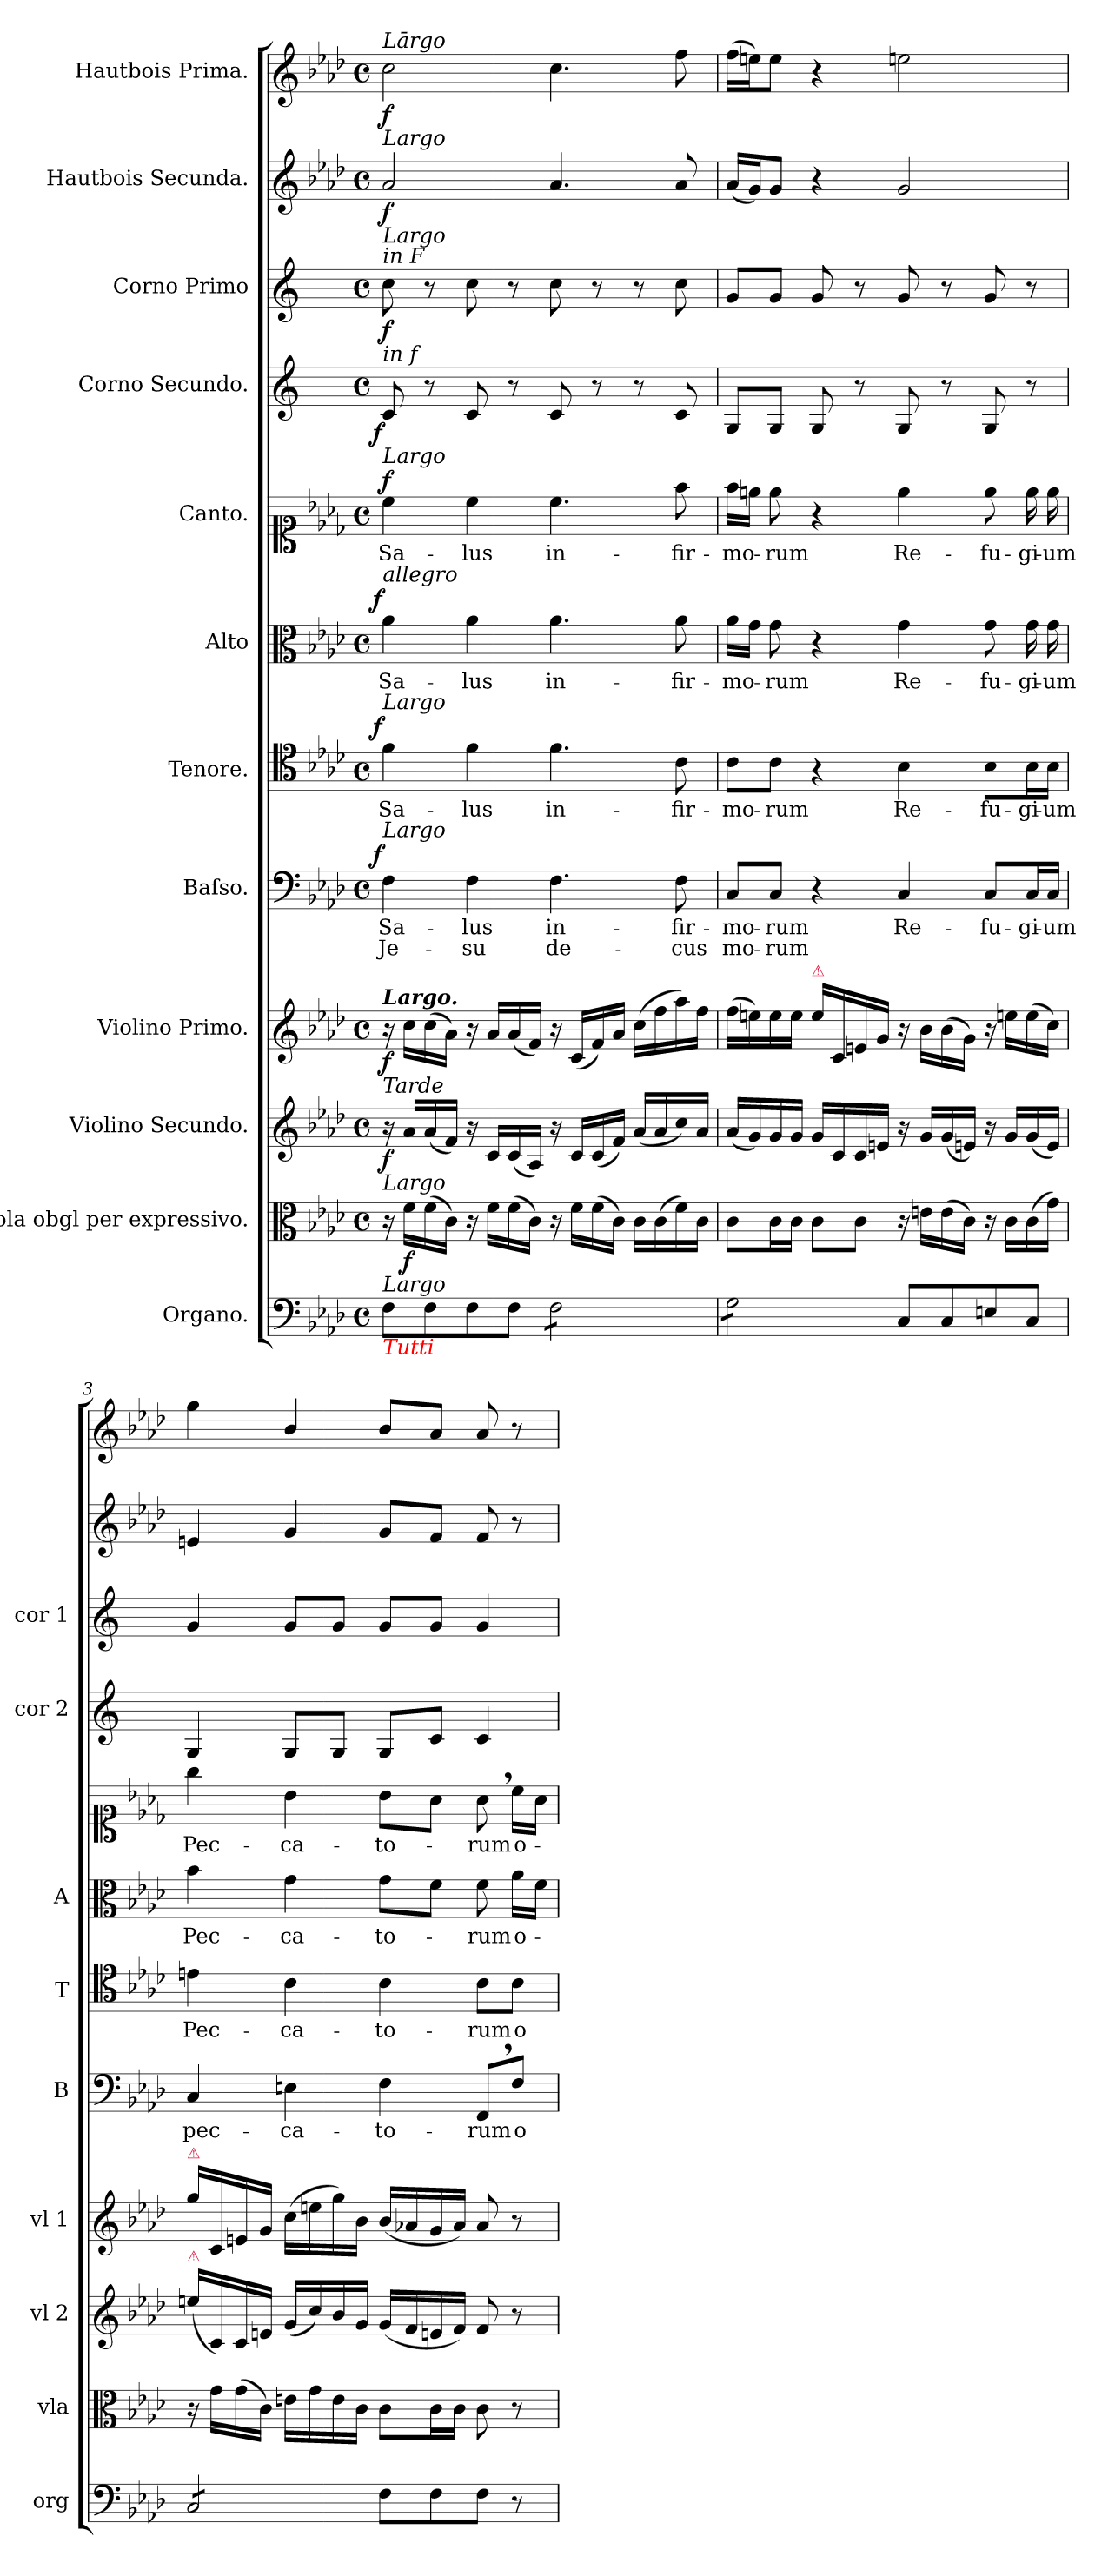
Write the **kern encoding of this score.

**kern	**kern	**dynam	**kern	**dynam	**kern	**dynam	**kern	**text	**text	**dynam	**kern	**text	**dynam	**kern	**text	**dynam	**kern	**text	**dynam	**kern	**dynam	**kern	**dynam	**kern	**dynam	**kern	**dynam
*part12	*part11	*part11	*part10	*part10	*part9	*part9	*part8	*part8	*part8	*part8	*part7	*part7	*part7	*part6	*part6	*part6	*part5	*part5	*part5	*part4	*part4	*part3	*part3	*part2	*part2	*part1	*part1
*staff12	*staff11	*staff11	*staff10	*staff10	*staff9	*staff9	*staff8	*staff8	*staff8	*staff8	*staff7	*staff7	*staff7	*staff6	*staff6	*staff6	*staff5	*staff5	*staff5	*staff4	*staff4	*staff3	*staff3	*staff2	*staff2	*staff1	*staff1
*I"Organo.	*I"Viola obgl per expressivo.	*	*I"Violino Secundo.	*	*I"Violino Primo.	*	*I"Baſso.	*	*	*	*I"Tenore.	*	*	*I"Alto	*	*	*I"Canto.	*	*	*I"Corno Secundo.	*	*I"Corno Primo	*	*I"Hautbois Secunda.	*	*I"Hautbois Prima.	*
*I'org	*I'vla	*	*I'vl 2	*	*I'vl 1	*	*I'B	*	*	*	*I'T	*	*	*I'A	*	*	*	*	*	*I'cor 2	*	*I'cor 1	*	*	*	*	*
*clefF4	*clefC3	*	*clefG2	*	*clefG2	*	*clefF4	*	*	*	*clefC4	*	*	*clefC3	*	*	*clefC1	*	*	*clefG2	*	*clefG2	*	*clefG2	*	*clefG2	*
*	*	*	*	*	*	*	*	*	*	*	*	*	*	*	*	*	*	*	*	*ITrd4c7	*	*ITrd4c7	*	*	*	*	*
*k[b-e-a-d-]	*k[b-e-a-d-]	*	*k[b-e-a-d-]	*	*k[b-e-a-d-]	*	*k[b-e-a-d-]	*	*	*	*k[b-e-a-d-]	*	*	*k[b-e-a-d-]	*	*	*k[b-e-a-d-]	*	*	*k[b-]	*	*k[b-]	*	*k[b-e-a-d-]	*	*k[b-e-a-d-]	*
*f:	*f:	*	*f:	*	*f:	*	*f:	*	*	*	*f:	*	*	*f:	*	*	*f:	*	*	*	*	*	*	*f:	*	*f:	*
*M4/4	*M4/4	*	*M4/4	*	*M4/4	*	*M4/4	*	*	*	*M4/4	*	*	*M4/4	*	*	*M4/4	*	*	*M4/4	*	*M4/4	*	*M4/4	*	*M4/4	*
*met(c)	*met(c)	*	*met(c)	*	*met(c)	*	*met(c)	*	*	*	*met(c)	*	*	*met(c)	*	*	*met(c)	*	*	*met(c)	*	*met(c)	*	*met(c)	*	*met(c)	*
=1	=1	=1	=1	=1	=1	=1	=1	=1	=1	=1	=1	=1	=1	=1	=1	=1	=1	=1	=1	=1	=1	=1	=1	=1	=1	=1	=1
!	!	!	!	!	!	!	!	!	!	!	!	!	!	!	!	!	!	!	!	!	!	!	!	!	!	!LO:TX:a:i:t=Lārgo	!
!	!	!	!	!	!	!	!	!	!	!	!	!	!	!	!	!	!	!	!	!	!	!	!	!LO:TX:a:i:t=Largo	!	!	!
!	!	!	!	!	!	!	!	!	!	!	!	!	!	!	!	!	!	!	!	!	!	!LO:TX:a:i:t=Largo\nin F	!	!	!	!	!
!	!	!	!	!	!	!	!	!	!	!	!	!	!	!	!	!	!	!	!	!LO:TX:a:i:t=in f	!	!	!	!	!	!	!
!	!	!	!	!	!	!	!	!	!	!	!	!	!	!	!	!	!LO:TX:a:i:t=Largo	!	!	!	!	!	!	!	!	!	!
!	!	!	!	!	!	!	!	!	!	!	!	!	!	!LO:TX:a:i:t=allegro	!	!	!	!	!	!	!	!	!	!	!	!	!
!	!	!	!	!	!	!	!	!	!	!	!LO:TX:a:i:t=Largo	!	!	!	!	!	!	!	!	!	!	!	!	!	!	!	!
!	!	!	!	!	!	!	!LO:TX:a:i:t=Largo	!	!	!	!	!	!	!	!	!	!	!	!	!	!	!	!	!	!	!	!
!	!	!	!	!	!LO:TX:a:Bi:t=Largo.	!	!	!	!	!	!	!	!	!	!	!	!	!	!	!	!	!	!	!	!	!	!
!	!	!	!LO:TX:a:i:t=Tarde	!	!	!	!	!	!	!	!	!	!	!	!	!	!	!	!	!	!	!	!	!	!	!	!
!	!LO:TX:a:i:t=Largo	!	!	!	!	!	!	!	!	!	!	!	!	!	!	!	!	!	!	!	!	!	!	!	!	!	!
!LO:TX:b:i:color=red:t=Tutti	!	!	!	!	!	!	!	!	!	!	!	!	!	!	!	!	!	!	!	!	!	!	!	!	!	!	!
!LO:TX:a:i:t=Largo	!	!	!	!	!	!	!	!	!	!	!	!	!	!	!	!	!	!	!	!	!	!	!	!	!	!	!
!	!	!	!	!	!	!	!	!	!	!LO:DY:a:rj	!	!	!LO:DY:b:rj	!	!	!LO:DY:a:rj	!	!	!LO:DY:a	!	!LO:DY:rj	!	!	!	!	!	!
8F\L	16r	.	16r	f	16r	f	4F\	Sa-	Je-	f	4f\	Sa-	f	4a-\	Sa-	f	4cc\	Sa-	f	8F/	f	8f\	f	2a-/	f	2cc\	f
.	16f\LL	f	16a-/LL	.	16cc\LL	.	.	.	.	.	.	.	.	.	.	.	.	.	.	.	.	.	.	.	.	.	.
8F\	(16f\	.	(16a-/	.	(16cc\	.	.	.	.	.	.	.	.	.	.	.	.	.	.	8r	.	8r	.	.	.	.	.
.	16c\JJ)	.	16f/JJ)	.	16a-\JJ)	.	.	.	.	.	.	.	.	.	.	.	.	.	.	.	.	.	.	.	.	.	.
8F\	16r	.	16r	.	16r	.	4F\	-lus	-su	.	4f\	-lus	.	4a-\	-lus	.	4cc\	-lus	.	8F/	.	8f\	.	.	.	.	.
.	16f\LL	.	16c/LL	.	16a-/LL	.	.	.	.	.	.	.	.	.	.	.	.	.	.	.	.	.	.	.	.	.	.
8F\J	(16f\	.	(16c/	.	(16a-/	.	.	.	.	.	.	.	.	.	.	.	.	.	.	8r	.	8r	.	.	.	.	.
.	16c\JJ)	.	16A-/JJ)	.	16f/JJ)	.	.	.	.	.	.	.	.	.	.	.	.	.	.	.	.	.	.	.	.	.	.
*tremolo	*	*	*	*	*	*	*	*	*	*	*	*	*	*	*	*	*	*	*	*	*	*	*	*	*	*	*
8F\L	16r	.	16r	.	16r	.	4.F\	in-	de-	.	4.f\	in-	.	4.a-\	in-	.	4.cc\	in-	.	8F/	.	8f\	.	4.a-/	.	4.cc\	.
.	16f\LL	.	16c/LL	.	(16c/LL	.	.	.	.	.	.	.	.	.	.	.	.	.	.	.	.	.	.	.	.	.	.
8F\	(16f\	.	(16c/	.	16f/)	.	.	.	.	.	.	.	.	.	.	.	.	.	.	8r	.	8r	.	.	.	.	.
.	16c\JJ)	.	16f/JJ)	.	16a-/JJ	.	.	.	.	.	.	.	.	.	.	.	.	.	.	.	.	.	.	.	.	.	.
8F\	16c\LL	.	(16a-/LL	.	(16cc\LL	.	.	.	.	.	.	.	.	.	.	.	.	.	.	8r	.	8r	.	.	.	.	.
.	(16c\	.	16a-/	.	16ff\	.	.	.	.	.	.	.	.	.	.	.	.	.	.	.	.	.	.	.	.	.	.
8F\J	16f\)	.	16cc/)	.	16aa-\)	.	8F\	-fir-	-cus	.	8c\	-fir-	.	8a-\	-fir-	.	8ff\	-fir-	.	8F/	.	8f\	.	8a-/	.	8ff\	.
.	16c\JJ	.	16a-/JJ	.	16ff\JJ	.	.	.	.	.	.	.	.	.	.	.	.	.	.	.	.	.	.	.	.	.	.
=2	=2	=2	=2	=2	=2	=2	=2	=2	=2	=2	=2	=2	=2	=2	=2	=2	=2	=2	=2	=2	=2	=2	=2	=2	=2	=2	=2
8G\L	8c\L	.	(16a-/LL	.	(16ff\LL	.	8C/L	-mo-	mo-	.	8c\L	-mo-	.	16a-\LL	-mo-	.	16ff\LL	-mo-	.	8C/L	.	8c/L	.	(16a-/LL	.	(16ff\LL	.
.	.	.	16g/)	.	16een\)	.	.	.	.	.	.	.	.	16g\JJ	.	.	16een\JJ	.	.	.	.	.	.	16g/J)	.	16een\J)	.
8G\	16c\L	.	16g/	.	16ee\	.	8C/J	-rum	-rum	.	8c\J	-rum	.	8g\	-rum	.	8ee\	-rum	.	8C/J	.	8c/J	.	8g/J	.	8ee\J	.
.	16c\JJ	.	16g/JJ	.	16ee\JJ	.	.	.	.	.	.	.	.	.	.	.	.	.	.	.	.	.	.	.	.	.	.
!	!	!	!	!	!LO:TX:a:color=crimson:t=⚠	!	!	!	!	!	!	!	!	!	!	!	!	!	!	!	!	!	!	!	!	!	!
8G\	8c\L	.	16g/LL	.	16ee\LL	.	4r	.	.	.	4r	.	.	4r	.	.	4r	.	.	8C/	.	8c/	.	4r	.	4r	.
.	.	.	16c/	.	16c/	.	.	.	.	.	.	.	.	.	.	.	.	.	.	.	.	.	.	.	.	.	.
8G\J	8c\J	.	16c/	.	16en/	.	.	.	.	.	.	.	.	.	.	.	.	.	.	8r	.	8r	.	.	.	.	.
*Xtremolo	*	*	*	*	*	*	*	*	*	*	*	*	*	*	*	*	*	*	*	*	*	*	*	*	*	*	*
.	.	.	16en/JJ	.	16g/JJ	.	.	.	.	.	.	.	.	.	.	.	.	.	.	.	.	.	.	.	.	.	.
8C/L	16r	.	16r	.	16r	.	4C/	Re-	.	.	4B-\	Re-	.	4g\	Re-	.	4ee\	Re-	.	8C/	.	8c/	.	2g/	.	2een\	.
.	16en\LL	.	16g/LL	.	16b-\LL	.	.	.	.	.	.	.	.	.	.	.	.	.	.	.	.	.	.	.	.	.	.
8C/	(16e\	.	(16g/	.	(16b-\	.	.	.	.	.	.	.	.	.	.	.	.	.	.	8r	.	8r	.	.	.	.	.
.	16c\JJ)	.	16en/JJ)	.	16g\JJ)	.	.	.	.	.	.	.	.	.	.	.	.	.	.	.	.	.	.	.	.	.	.
8En/	16r	.	16r	.	16r	.	8C/L	-fu-	.	.	8B-\L	-fu-	.	8g\	-fu-	.	8ee\	-fu-	.	8C/	.	8c/	.	.	.	.	.
.	16c\LL	.	16g/LL	.	16een\LL	.	.	.	.	.	.	.	.	.	.	.	.	.	.	.	.	.	.	.	.	.	.
8C/J	(16c\	.	(16g/	.	(16ee\	.	16C/L	-gi-	.	.	16B-\L	-gi-	.	16g\	-gi-	.	16ee\	-gi-	.	8r	.	8r	.	.	.	.	.
.	16g\JJ)	.	16e/JJ)	.	16cc\JJ)	.	16C/JJ	-um	.	.	16B-\JJ	-um	.	16g\	-um	.	16ee\	-um	.	.	.	.	.	.	.	.	.
=3	=3	=3	=3	=3	=3	=3	=3	=3	=3	=3	=3	=3	=3	=3	=3	=3	=3	=3	=3	=3	=3	=3	=3	=3	=3	=3	=3
!	!	!	!	!	!LO:TX:a:color=crimson:t=⚠	!	!	!	!	!	!	!	!	!	!	!	!	!	!	!	!	!	!	!	!	!	!
!	!	!	!LO:TX:a:color=crimson:t=⚠	!	!	!	!	!	!	!	!	!	!	!	!	!	!	!	!	!	!	!	!	!	!	!	!
*tremolo	*	*	*	*	*	*	*	*	*	*	*	*	*	*	*	*	*	*	*	*	*	*	*	*	*	*	*
8C/L	16r	.	(16een\LL	.	16gg\LL	.	4C/	pec-	.	.	4en\	Pec-	.	4b-\	Pec-	.	4gg\	Pec-	.	4C/	.	4c/	.	4en/	.	4gg\	.
.	16g\LL	.	16c/)	.	16c/	.	.	.	.	.	.	.	.	.	.	.	.	.	.	.	.	.	.	.	.	.	.
8C/	(16g\	.	16c/	.	16en/	.	.	.	.	.	.	.	.	.	.	.	.	.	.	.	.	.	.	.	.	.	.
.	16c\JJ)	.	16en/JJ	.	16g/JJ	.	.	.	.	.	.	.	.	.	.	.	.	.	.	.	.	.	.	.	.	.	.
8C/	16en\LL	.	(16g/LL	.	(16cc\LL	.	4En\	-ca-	.	.	4c\	-ca-	.	4g\	-ca-	.	4b-\	-ca-	.	8C/L	.	8c/L	.	4g/	.	4b-/	.
.	16g\	.	16cc/)	.	16een\	.	.	.	.	.	.	.	.	.	.	.	.	.	.	.	.	.	.	.	.	.	.
8C/J	16e\	.	16b-/	.	16gg\)	.	.	.	.	.	.	.	.	.	.	.	.	.	.	8C/J	.	8c/J	.	.	.	.	.
*Xtremolo	*	*	*	*	*	*	*	*	*	*	*	*	*	*	*	*	*	*	*	*	*	*	*	*	*	*	*
.	16c\JJ	.	16g/JJ	.	16b-\JJ	.	.	.	.	.	.	.	.	.	.	.	.	.	.	.	.	.	.	.	.	.	.
8F\L	8c\L	.	(16g/LL	.	(16b-/LL	.	4F\	-to-	.	.	4c\	-to-	.	8g\L	-to-	.	8b-\L	-to-	.	8C/L	.	8c/L	.	8g/L	.	8b-/L	.
.	.	.	16f/	.	16a-X/	.	.	.	.	.	.	.	.	.	.	.	.	.	.	.	.	.	.	.	.	.	.
8F\	16c\L	.	16en/	.	16g/	.	.	.	.	.	.	.	.	8f\J	.	.	8a-\J	.	.	8F/J	.	8c/J	.	8f/J	.	8a-/J	.
.	16c\JJ	.	16f/JJ)	.	16a-/JJ)	.	.	.	.	.	.	.	.	.	.	.	.	.	.	.	.	.	.	.	.	.	.
8F\J	8c\	.	8f/	.	8a-/	.	8FF,</L	-rum	.	.	8c\L	-rum	.	8f\	-rum	.	8a-,<\	-rum	.	4F/	.	4c/	.	8f/	.	8a-/	.
8r	8r	.	8r	.	8r	.	8F/J	o-	.	.	8c\J	o-	.	16a-\LL	o-	.	16cc\LL	o-	.	.	.	.	.	8r	.	8r	.
.	.	.	.	.	.	.	.	.	.	.	.	.	.	16f\JJ	.	.	16a-\JJ	.	.	.	.	.	.	.	.	.	.
=	=	=	=	=	=	=	=	=	=	=	=	=	=	=	=	=	=	=	=	=	=	=	=	=	=	=	=
*-	*-	*-	*-	*-	*-	*-	*-	*-	*-	*-	*-	*-	*-	*-	*-	*-	*-	*-	*-	*-	*-	*-	*-	*-	*-	*-	*-
